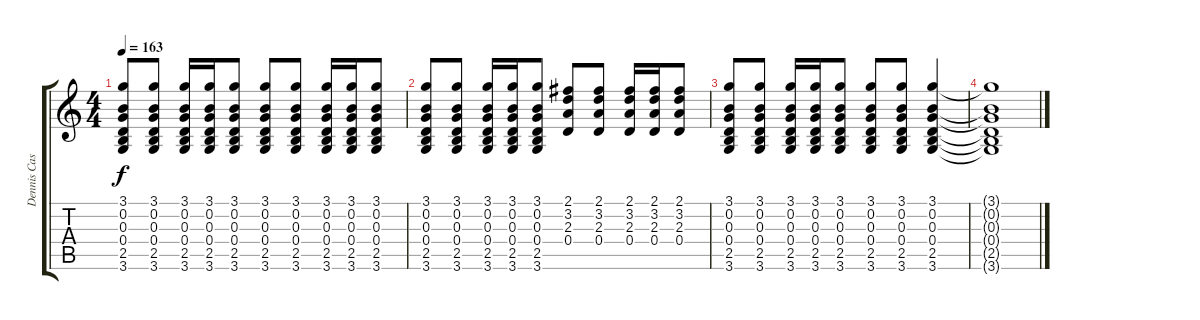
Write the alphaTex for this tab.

\track ("Dennis Casey" "Dennis Cas") {instrument distortionguitar}
\staff {score tabs}
\tuning (E4 B3 G3 D3 A2 E2) {hide}
\ts (4 4)
\tempo 163
\clef g2
\ks c
(3.1 0.2 0.3 0.4 2.5 3.6).8{dy f} (3.1 0.2 0.3 0.4 2.5 3.6).8 (3.1 0.2 0.3 0.4 2.5 3.6).16 (3.1 0.2 0.3 0.4 2.5 3.6).16 (3.1 0.2 0.3 0.4 2.5 3.6).8 (3.1 0.2 0.3 0.4 2.5 3.6).8 (3.1 0.2 0.3 0.4 2.5 3.6).8 (3.1 0.2 0.3 0.4 2.5 3.6).16 (3.1 0.2 0.3 0.4 2.5 3.6).16 (3.1 0.2 0.3 0.4 2.5 3.6).8 |
(3.1 0.2 0.3 0.4 2.5 3.6).8 (3.1 0.2 0.3 0.4 2.5 3.6).8 (3.1 0.2 0.3 0.4 2.5 3.6).16 (3.1 0.2 0.3 0.4 2.5 3.6).16 (3.1 0.2 0.3 0.4 2.5 3.6).8 (2.1 3.2 2.3 0.4).8 (2.1 3.2 2.3 0.4).8 (2.1 3.2 2.3 0.4).16 (2.1 3.2 2.3 0.4).16 (2.1 3.2 2.3 0.4).8 |
(3.1 0.2 0.3 0.4 2.5 3.6).8 (3.1 0.2 0.3 0.4 2.5 3.6).8 (3.1 0.2 0.3 0.4 2.5 3.6).16 (3.1 0.2 0.3 0.4 2.5 3.6).16 (3.1 0.2 0.3 0.4 2.5 3.6).8 (3.1 0.2 0.3 0.4 2.5 3.6).8 (3.1 0.2 0.3 0.4 2.5 3.6).8 (3.1 0.2 0.3 0.4 2.5 3.6).4 |
(3.1{t} 0.2{t} 0.3{t} 0.4{t} 2.5{t} 3.6{t}).1
